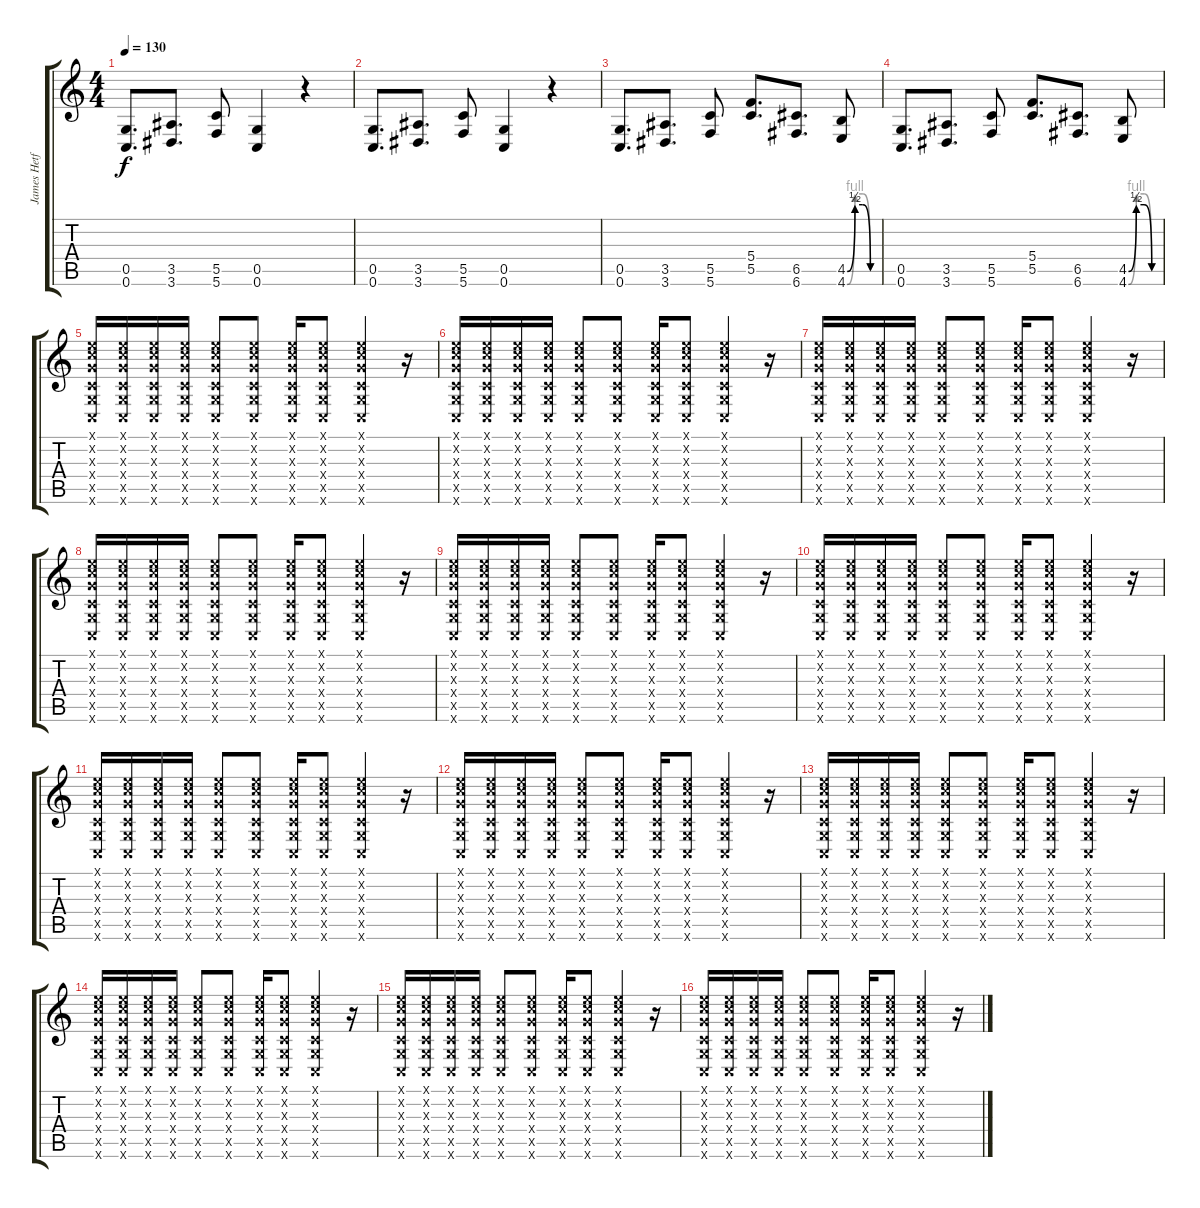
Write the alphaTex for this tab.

\track ("James Hetfield" "James Hetf") {instrument distortionguitar}
\staff {score tabs}
\tuning (E4 C4 G3 C3 G2 C2) {hide}
\ts (4 4)
\tempo 130
\clef g2
\ks c
(0.5 0.6).8{d dy f} (3.5 3.6).8{d} (5.5 5.6).8 (0.5 0.6).4 r.4 |
(0.5 0.6).8{d} (3.5 3.6).8{d} (5.5 5.6).8 (0.5 0.6).4 r.4 |
(0.5 0.6).8{d} (3.5 3.6).8{d} (5.5 5.6).8 (5.4 5.5).8{d} (6.5 6.6).8{d} (4.5{be (custom 0 0 15 2 30 2 45 0 60 0)} 4.6{be (custom 0 0 15 4 30 4 45 0 60 0)}).8 |
(0.5 0.6).8{d} (3.5 3.6).8{d} (5.5 5.6).8 (5.4 5.5).8{d} (6.5 6.6).8{d} (4.5{be (custom 0 0 15 2 30 2 45 0 60 0)} 4.6{be (custom 0 0 15 4 30 4 45 0 60 0)}).8 |
(0.1{x} 0.2{x} 0.3{x} 0.4{x} 0.5{x} 0.6{x}).16 (0.1{x} 0.2{x} 0.3{x} 0.4{x} 0.5{x} 0.6{x}).16 (0.1{x} 0.2{x} 0.3{x} 0.4{x} 0.5{x} 0.6{x}).16 (0.1{x} 0.2{x} 0.3{x} 0.4{x} 0.5{x} 0.6{x}).16 (0.1{x} 0.2{x} 0.3{x} 0.4{x} 0.5{x} 0.6{x}).8 (0.1{x} 0.2{x} 0.3{x} 0.4{x} 0.5{x} 0.6{x}).8 (0.1{x} 0.2{x} 0.3{x} 0.4{x} 0.5{x} 0.6{x}).16 (0.1{x} 0.2{x} 0.3{x} 0.4{x} 0.5{x} 0.6{x}).8 (0.1{x} 0.2{x} 0.3{x} 0.4{x} 0.5{x} 0.6{x}).4 r.16 |
(0.1{x} 0.2{x} 0.3{x} 0.4{x} 0.5{x} 0.6{x}).16 (0.1{x} 0.2{x} 0.3{x} 0.4{x} 0.5{x} 0.6{x}).16 (0.1{x} 0.2{x} 0.3{x} 0.4{x} 0.5{x} 0.6{x}).16 (0.1{x} 0.2{x} 0.3{x} 0.4{x} 0.5{x} 0.6{x}).16 (0.1{x} 0.2{x} 0.3{x} 0.4{x} 0.5{x} 0.6{x}).8 (0.1{x} 0.2{x} 0.3{x} 0.4{x} 0.5{x} 0.6{x}).8 (0.1{x} 0.2{x} 0.3{x} 0.4{x} 0.5{x} 0.6{x}).16 (0.1{x} 0.2{x} 0.3{x} 0.4{x} 0.5{x} 0.6{x}).8 (0.1{x} 0.2{x} 0.3{x} 0.4{x} 0.5{x} 0.6{x}).4 r.16 |
(0.1{x} 0.2{x} 0.3{x} 0.4{x} 0.5{x} 0.6{x}).16 (0.1{x} 0.2{x} 0.3{x} 0.4{x} 0.5{x} 0.6{x}).16 (0.1{x} 0.2{x} 0.3{x} 0.4{x} 0.5{x} 0.6{x}).16 (0.1{x} 0.2{x} 0.3{x} 0.4{x} 0.5{x} 0.6{x}).16 (0.1{x} 0.2{x} 0.3{x} 0.4{x} 0.5{x} 0.6{x}).8 (0.1{x} 0.2{x} 0.3{x} 0.4{x} 0.5{x} 0.6{x}).8 (0.1{x} 0.2{x} 0.3{x} 0.4{x} 0.5{x} 0.6{x}).16 (0.1{x} 0.2{x} 0.3{x} 0.4{x} 0.5{x} 0.6{x}).8 (0.1{x} 0.2{x} 0.3{x} 0.4{x} 0.5{x} 0.6{x}).4 r.16 |
(0.1{x} 0.2{x} 0.3{x} 0.4{x} 0.5{x} 0.6{x}).16 (0.1{x} 0.2{x} 0.3{x} 0.4{x} 0.5{x} 0.6{x}).16 (0.1{x} 0.2{x} 0.3{x} 0.4{x} 0.5{x} 0.6{x}).16 (0.1{x} 0.2{x} 0.3{x} 0.4{x} 0.5{x} 0.6{x}).16 (0.1{x} 0.2{x} 0.3{x} 0.4{x} 0.5{x} 0.6{x}).8 (0.1{x} 0.2{x} 0.3{x} 0.4{x} 0.5{x} 0.6{x}).8 (0.1{x} 0.2{x} 0.3{x} 0.4{x} 0.5{x} 0.6{x}).16 (0.1{x} 0.2{x} 0.3{x} 0.4{x} 0.5{x} 0.6{x}).8 (0.1{x} 0.2{x} 0.3{x} 0.4{x} 0.5{x} 0.6{x}).4 r.16 |
(0.1{x} 0.2{x} 0.3{x} 0.4{x} 0.5{x} 0.6{x}).16 (0.1{x} 0.2{x} 0.3{x} 0.4{x} 0.5{x} 0.6{x}).16 (0.1{x} 0.2{x} 0.3{x} 0.4{x} 0.5{x} 0.6{x}).16 (0.1{x} 0.2{x} 0.3{x} 0.4{x} 0.5{x} 0.6{x}).16 (0.1{x} 0.2{x} 0.3{x} 0.4{x} 0.5{x} 0.6{x}).8 (0.1{x} 0.2{x} 0.3{x} 0.4{x} 0.5{x} 0.6{x}).8 (0.1{x} 0.2{x} 0.3{x} 0.4{x} 0.5{x} 0.6{x}).16 (0.1{x} 0.2{x} 0.3{x} 0.4{x} 0.5{x} 0.6{x}).8 (0.1{x} 0.2{x} 0.3{x} 0.4{x} 0.5{x} 0.6{x}).4 r.16 |
(0.1{x} 0.2{x} 0.3{x} 0.4{x} 0.5{x} 0.6{x}).16 (0.1{x} 0.2{x} 0.3{x} 0.4{x} 0.5{x} 0.6{x}).16 (0.1{x} 0.2{x} 0.3{x} 0.4{x} 0.5{x} 0.6{x}).16 (0.1{x} 0.2{x} 0.3{x} 0.4{x} 0.5{x} 0.6{x}).16 (0.1{x} 0.2{x} 0.3{x} 0.4{x} 0.5{x} 0.6{x}).8 (0.1{x} 0.2{x} 0.3{x} 0.4{x} 0.5{x} 0.6{x}).8 (0.1{x} 0.2{x} 0.3{x} 0.4{x} 0.5{x} 0.6{x}).16 (0.1{x} 0.2{x} 0.3{x} 0.4{x} 0.5{x} 0.6{x}).8 (0.1{x} 0.2{x} 0.3{x} 0.4{x} 0.5{x} 0.6{x}).4 r.16 |
(0.1{x} 0.2{x} 0.3{x} 0.4{x} 0.5{x} 0.6{x}).16 (0.1{x} 0.2{x} 0.3{x} 0.4{x} 0.5{x} 0.6{x}).16 (0.1{x} 0.2{x} 0.3{x} 0.4{x} 0.5{x} 0.6{x}).16 (0.1{x} 0.2{x} 0.3{x} 0.4{x} 0.5{x} 0.6{x}).16 (0.1{x} 0.2{x} 0.3{x} 0.4{x} 0.5{x} 0.6{x}).8 (0.1{x} 0.2{x} 0.3{x} 0.4{x} 0.5{x} 0.6{x}).8 (0.1{x} 0.2{x} 0.3{x} 0.4{x} 0.5{x} 0.6{x}).16 (0.1{x} 0.2{x} 0.3{x} 0.4{x} 0.5{x} 0.6{x}).8 (0.1{x} 0.2{x} 0.3{x} 0.4{x} 0.5{x} 0.6{x}).4 r.16 |
(0.1{x} 0.2{x} 0.3{x} 0.4{x} 0.5{x} 0.6{x}).16 (0.1{x} 0.2{x} 0.3{x} 0.4{x} 0.5{x} 0.6{x}).16 (0.1{x} 0.2{x} 0.3{x} 0.4{x} 0.5{x} 0.6{x}).16 (0.1{x} 0.2{x} 0.3{x} 0.4{x} 0.5{x} 0.6{x}).16 (0.1{x} 0.2{x} 0.3{x} 0.4{x} 0.5{x} 0.6{x}).8 (0.1{x} 0.2{x} 0.3{x} 0.4{x} 0.5{x} 0.6{x}).8 (0.1{x} 0.2{x} 0.3{x} 0.4{x} 0.5{x} 0.6{x}).16 (0.1{x} 0.2{x} 0.3{x} 0.4{x} 0.5{x} 0.6{x}).8 (0.1{x} 0.2{x} 0.3{x} 0.4{x} 0.5{x} 0.6{x}).4 r.16 |
(0.1{x} 0.2{x} 0.3{x} 0.4{x} 0.5{x} 0.6{x}).16 (0.1{x} 0.2{x} 0.3{x} 0.4{x} 0.5{x} 0.6{x}).16 (0.1{x} 0.2{x} 0.3{x} 0.4{x} 0.5{x} 0.6{x}).16 (0.1{x} 0.2{x} 0.3{x} 0.4{x} 0.5{x} 0.6{x}).16 (0.1{x} 0.2{x} 0.3{x} 0.4{x} 0.5{x} 0.6{x}).8 (0.1{x} 0.2{x} 0.3{x} 0.4{x} 0.5{x} 0.6{x}).8 (0.1{x} 0.2{x} 0.3{x} 0.4{x} 0.5{x} 0.6{x}).16 (0.1{x} 0.2{x} 0.3{x} 0.4{x} 0.5{x} 0.6{x}).8 (0.1{x} 0.2{x} 0.3{x} 0.4{x} 0.5{x} 0.6{x}).4 r.16 |
(0.1{x} 0.2{x} 0.3{x} 0.4{x} 0.5{x} 0.6{x}).16 (0.1{x} 0.2{x} 0.3{x} 0.4{x} 0.5{x} 0.6{x}).16 (0.1{x} 0.2{x} 0.3{x} 0.4{x} 0.5{x} 0.6{x}).16 (0.1{x} 0.2{x} 0.3{x} 0.4{x} 0.5{x} 0.6{x}).16 (0.1{x} 0.2{x} 0.3{x} 0.4{x} 0.5{x} 0.6{x}).8 (0.1{x} 0.2{x} 0.3{x} 0.4{x} 0.5{x} 0.6{x}).8 (0.1{x} 0.2{x} 0.3{x} 0.4{x} 0.5{x} 0.6{x}).16 (0.1{x} 0.2{x} 0.3{x} 0.4{x} 0.5{x} 0.6{x}).8 (0.1{x} 0.2{x} 0.3{x} 0.4{x} 0.5{x} 0.6{x}).4 r.16 |
(0.1{x} 0.2{x} 0.3{x} 0.4{x} 0.5{x} 0.6{x}).16 (0.1{x} 0.2{x} 0.3{x} 0.4{x} 0.5{x} 0.6{x}).16 (0.1{x} 0.2{x} 0.3{x} 0.4{x} 0.5{x} 0.6{x}).16 (0.1{x} 0.2{x} 0.3{x} 0.4{x} 0.5{x} 0.6{x}).16 (0.1{x} 0.2{x} 0.3{x} 0.4{x} 0.5{x} 0.6{x}).8 (0.1{x} 0.2{x} 0.3{x} 0.4{x} 0.5{x} 0.6{x}).8 (0.1{x} 0.2{x} 0.3{x} 0.4{x} 0.5{x} 0.6{x}).16 (0.1{x} 0.2{x} 0.3{x} 0.4{x} 0.5{x} 0.6{x}).8 (0.1{x} 0.2{x} 0.3{x} 0.4{x} 0.5{x} 0.6{x}).4 r.16 |
(0.1{x} 0.2{x} 0.3{x} 0.4{x} 0.5{x} 0.6{x}).16 (0.1{x} 0.2{x} 0.3{x} 0.4{x} 0.5{x} 0.6{x}).16 (0.1{x} 0.2{x} 0.3{x} 0.4{x} 0.5{x} 0.6{x}).16 (0.1{x} 0.2{x} 0.3{x} 0.4{x} 0.5{x} 0.6{x}).16 (0.1{x} 0.2{x} 0.3{x} 0.4{x} 0.5{x} 0.6{x}).8 (0.1{x} 0.2{x} 0.3{x} 0.4{x} 0.5{x} 0.6{x}).8 (0.1{x} 0.2{x} 0.3{x} 0.4{x} 0.5{x} 0.6{x}).16 (0.1{x} 0.2{x} 0.3{x} 0.4{x} 0.5{x} 0.6{x}).8 (0.1{x} 0.2{x} 0.3{x} 0.4{x} 0.5{x} 0.6{x}).4 r.16
